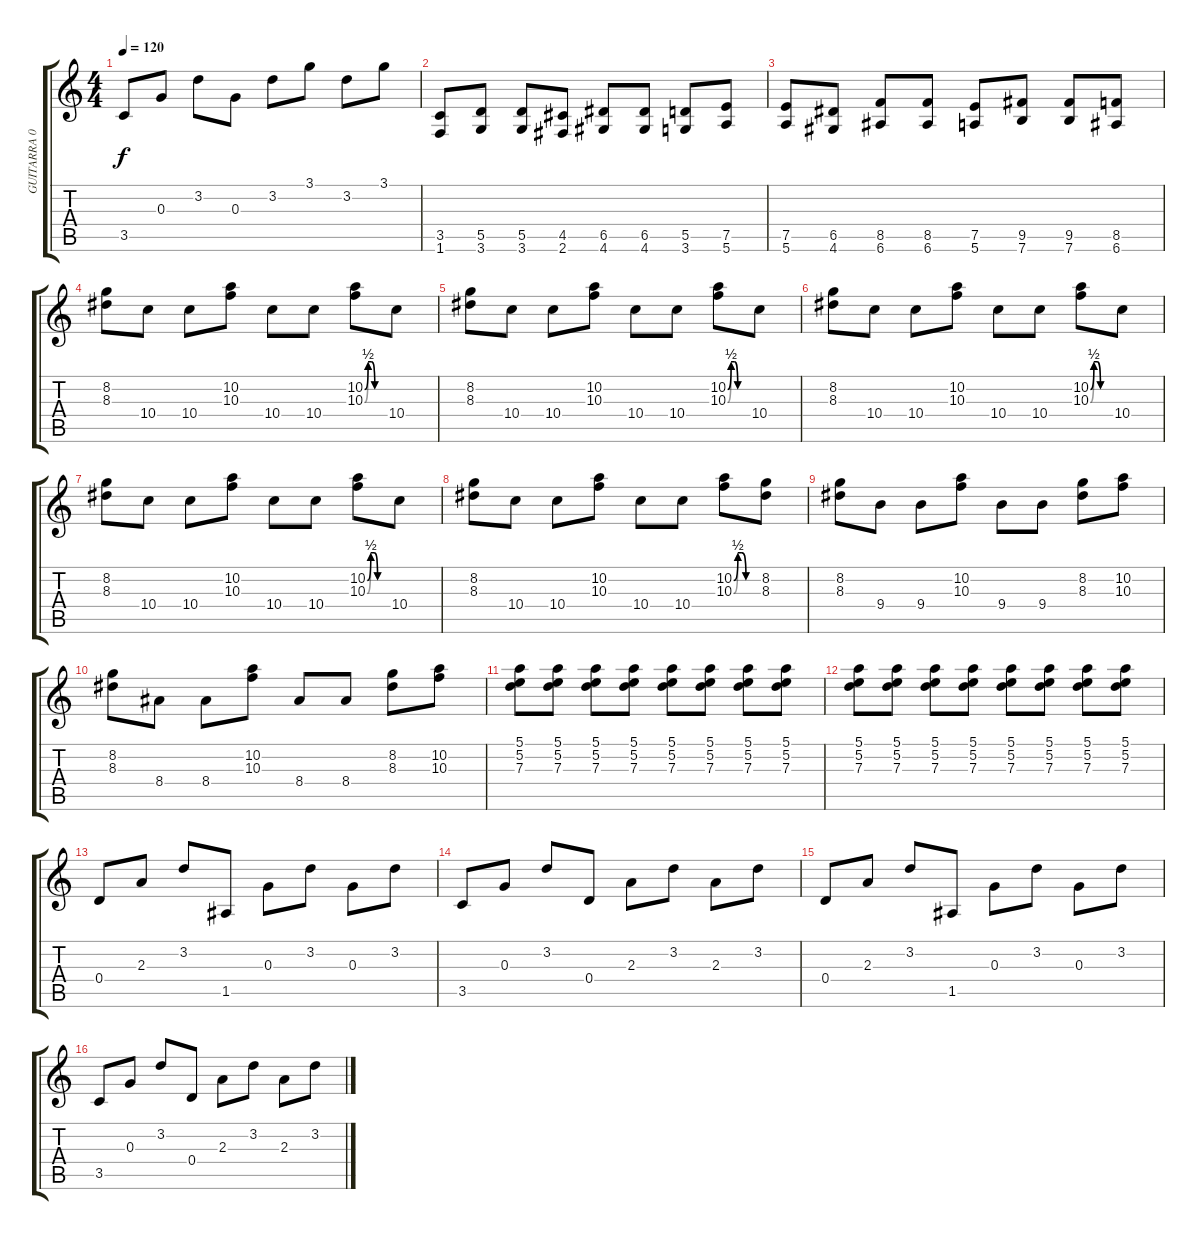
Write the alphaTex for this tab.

\track ("GUITARRA 02" "GUITARRA 0") {instrument overdrivenguitar}
\staff {score tabs}
\tuning (E4 B3 G3 D3 A2 E2) {hide}
\ts (4 4)
\tempo 120
\clef g2
\ks c
3.5.8{dy f} 0.3.8 3.2.8 0.3.8 3.2.8 3.1.8 3.2.8 3.1.8 |
(3.5 1.6).8 (5.5 3.6).8 (5.5 3.6).8 (4.5 2.6).8 (6.5 4.6).8 (6.5 4.6).8 (5.5 3.6).8 (7.5 5.6).8 |
(7.5 5.6).8 (6.5 4.6).8 (8.5 6.6).8 (8.5 6.6).8 (7.5 5.6).8 (9.5 7.6).8 (9.5 7.6).8 (8.5 6.6).8 |
(8.2 8.3).8 10.4.8 10.4.8 (10.2 10.3).8 10.4.8 10.4.8 (10.2{be (custom 0 0 10 2 20 2 30 0 60 0)} 10.3{be (custom 0 0 10 2 20 2 30 0 60 0)}).8 10.4.8 |
(8.2 8.3).8 10.4.8 10.4.8 (10.2 10.3).8 10.4.8 10.4.8 (10.2{be (custom 0 0 10 2 20 2 30 0 60 0)} 10.3{be (custom 0 0 10 2 20 2 30 0 60 0)}).8 10.4.8 |
(8.2 8.3).8 10.4.8 10.4.8 (10.2 10.3).8 10.4.8 10.4.8 (10.2{be (custom 0 0 10 2 20 2 30 0 60 0)} 10.3{be (custom 0 0 10 2 20 2 30 0 60 0)}).8 10.4.8 |
(8.2 8.3).8 10.4.8 10.4.8 (10.2 10.3).8 10.4.8 10.4.8 (10.2{be (custom 0 0 10 2 20 2 30 0 60 0)} 10.3{be (custom 0 0 10 2 20 2 30 0 60 0)}).8 10.4.8 |
(8.2 8.3).8 10.4.8 10.4.8 (10.2 10.3).8 10.4.8 10.4.8 (10.2{be (custom 0 0 10 2 20 2 30 0 60 0)} 10.3{be (custom 0 0 10 2 20 2 30 0 60 0)}).8 (8.2 8.3).8 |
(8.2 8.3).8 9.4.8 9.4.8 (10.2 10.3).8 9.4.8 9.4.8 (8.2 8.3).8 (10.2 10.3).8 |
(8.2 8.3).8 8.4.8 8.4.8 (10.2 10.3).8 8.4.8 8.4.8 (8.2 8.3).8 (10.2 10.3).8 |
(5.1 5.2 7.3).8 (5.1 5.2 7.3).8 (5.1 5.2 7.3).8 (5.1 5.2 7.3).8 (5.1 5.2 7.3).8 (5.1 5.2 7.3).8 (5.1 5.2 7.3).8 (5.1 5.2 7.3).8 |
(5.1 5.2 7.3).8 (5.1 5.2 7.3).8 (5.1 5.2 7.3).8 (5.1 5.2 7.3).8 (5.1 5.2 7.3).8 (5.1 5.2 7.3).8 (5.1 5.2 7.3).8 (5.1 5.2 7.3).8 |
0.4.8 2.3.8 3.2.8 1.5.8 0.3.8 3.2.8 0.3.8 3.2.8 |
3.5.8 0.3.8 3.2.8 0.4.8 2.3.8 3.2.8 2.3.8 3.2.8 |
0.4.8 2.3.8 3.2.8 1.5.8 0.3.8 3.2.8 0.3.8 3.2.8 |
3.5.8 0.3.8 3.2.8 0.4.8 2.3.8 3.2.8 2.3.8 3.2.8
